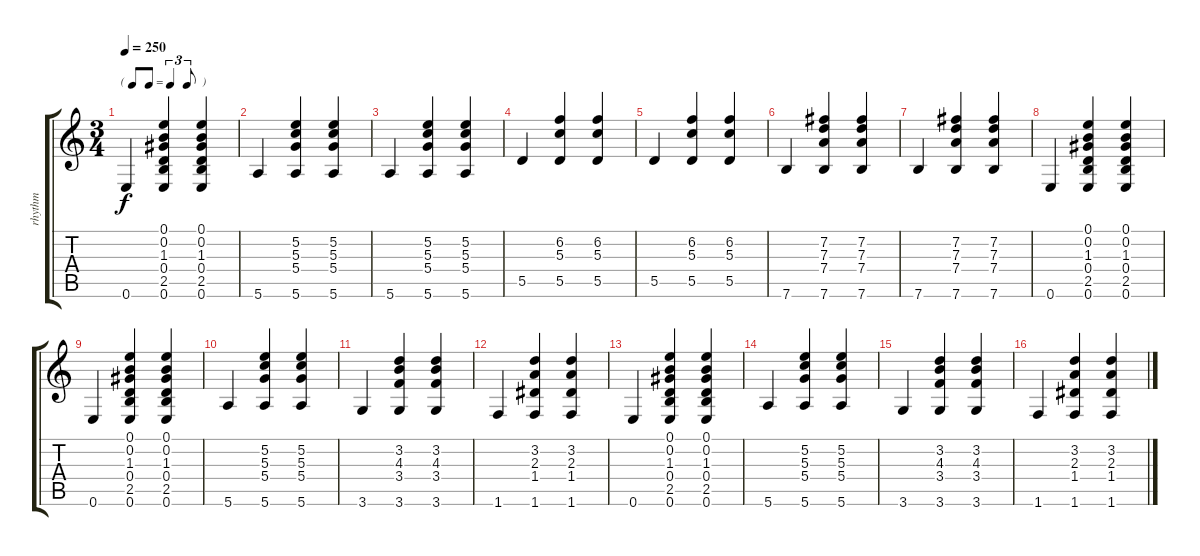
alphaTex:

\track ("rhythm" "rhythm") {instrument acousticguitarnylon}
\staff {score tabs}
\tuning (E4 B3 G3 D3 A2 E2) {hide}
\ts (3 4)
\tf triplet8th
\tempo 250
\clef g2
\ks c
0.6.4{dy f} (0.1 0.2 1.3 0.4 2.5 0.6).4 (0.1 0.2 1.3 0.4 2.5 0.6).4 |
5.6.4 (5.2 5.3 5.4 5.6).4 (5.2 5.3 5.4 5.6).4 |
5.6.4 (5.2 5.3 5.4 5.6).4 (5.2 5.3 5.4 5.6).4 |
5.5.4 (6.2 5.3 5.5).4 (6.2 5.3 5.5).4 |
5.5.4 (6.2 5.3 5.5).4 (6.2 5.3 5.5).4 |
7.6.4 (7.2 7.3 7.4 7.6).4 (7.2 7.3 7.4 7.6).4 |
7.6.4 (7.2 7.3 7.4 7.6).4 (7.2 7.3 7.4 7.6).4 |
0.6.4 (0.1 0.2 1.3 0.4 2.5 0.6).4 (0.1 0.2 1.3 0.4 2.5 0.6).4 |
0.6.4 (0.1 0.2 1.3 0.4 2.5 0.6).4 (0.1 0.2 1.3 0.4 2.5 0.6).4 |
5.6.4 (5.2 5.3 5.4 5.6).4 (5.2 5.3 5.4 5.6).4 |
3.6.4 (3.2 4.3 3.4 3.6).4 (3.2 4.3 3.4 3.6).4 |
1.6.4 (3.2 2.3 1.4 1.6).4 (3.2 2.3 1.4 1.6).4 |
0.6.4 (0.1 0.2 1.3 0.4 2.5 0.6).4 (0.1 0.2 1.3 0.4 2.5 0.6).4 |
5.6.4 (5.2 5.3 5.4 5.6).4 (5.2 5.3 5.4 5.6).4 |
3.6.4 (3.2 4.3 3.4 3.6).4 (3.2 4.3 3.4 3.6).4 |
1.6.4 (3.2 2.3 1.4 1.6).4 (3.2 2.3 1.4 1.6).4
